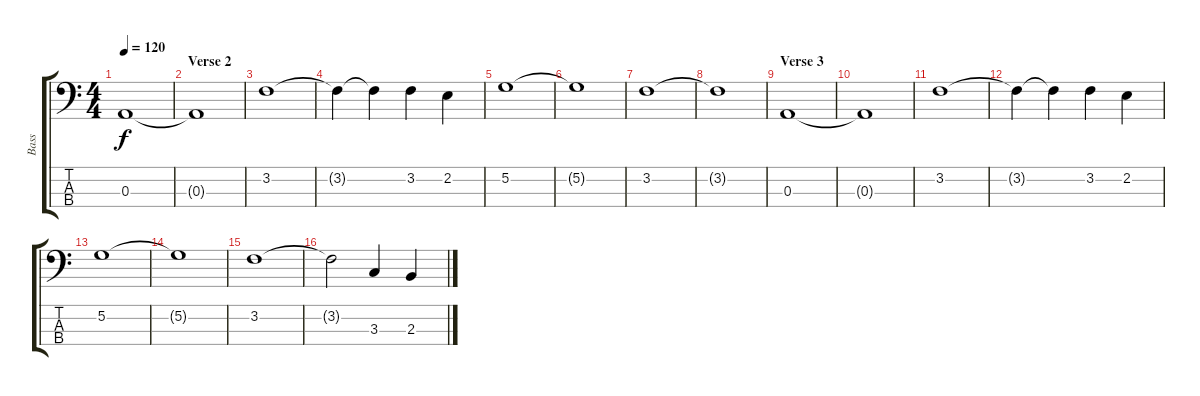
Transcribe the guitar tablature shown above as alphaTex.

\track ("Bass" "Bass") {instrument electricbassfinger}
\staff {score tabs}
\tuning (G2 D2 A1 E1) {hide}
\ts (4 4)
\tempo 120
\clef f4
\ks c
0.3.1{dy f} |
\section ("" "Verse 2")
0.3{t}.1 |
3.2.1 |
3.2{t}.4 3.2{t}.4 3.2.4 2.2.4 |
5.2.1 |
5.2{t}.1 |
3.2.1 |
3.2{t}.1 |
\section ("" "Verse 3")
0.3.1 |
0.3{t}.1 |
3.2.1 |
3.2{t}.4 3.2{t}.4 3.2.4 2.2.4 |
5.2.1 |
5.2{t}.1 |
3.2.1 |
3.2{t}.2 3.3.4 2.3.4
